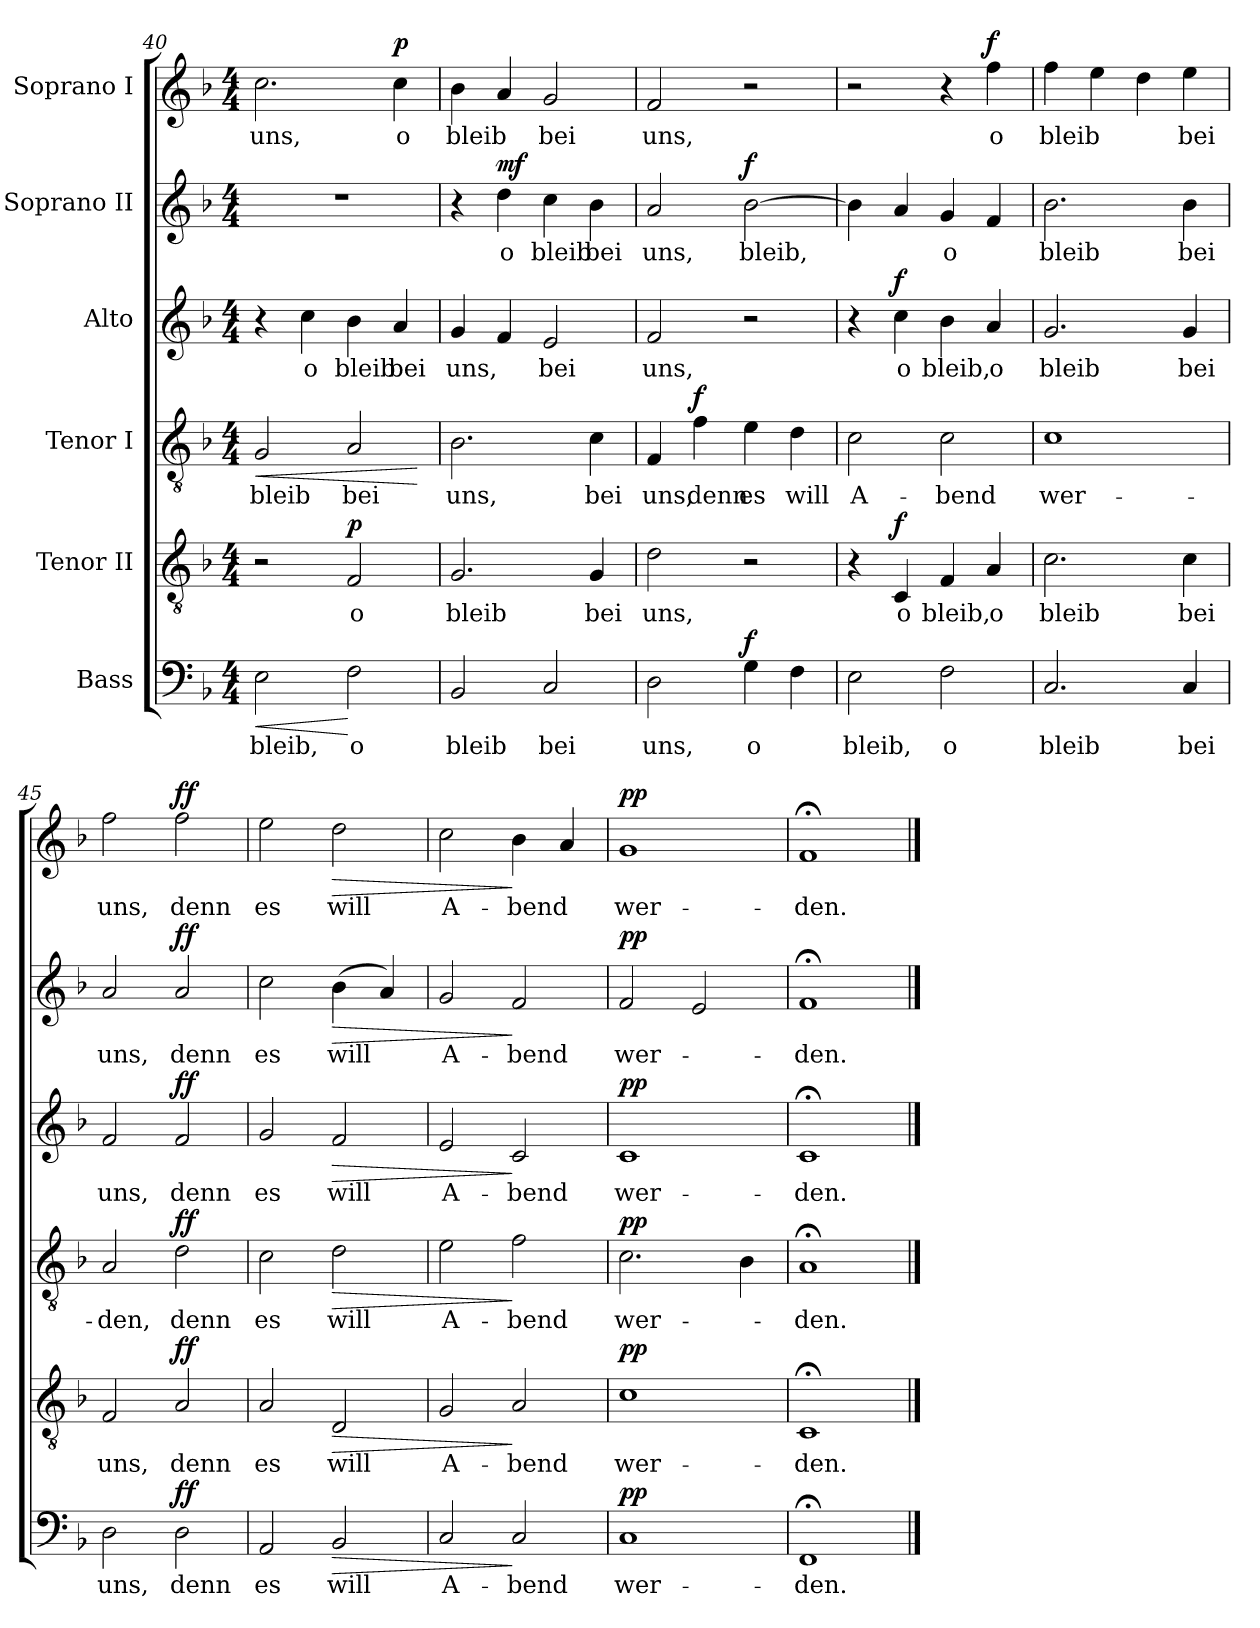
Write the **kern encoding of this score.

**kern	**text	**dynam	**kern	**text	**dynam	**kern	**text	**dynam	**kern	**text	**dynam	**kern	**text	**dynam	**kern	**text	**dynam
*part6	*part6	*part6	*part5	*part5	*part5	*part4	*part4	*part4	*part3	*part3	*part3	*part2	*part2	*part2	*part1	*part1	*part1
*staff6	*staff6	*staff6	*staff5	*staff5	*staff5	*staff4	*staff4	*staff4	*staff3	*staff3	*staff3	*staff2	*staff2	*staff2	*staff1	*staff1	*staff1
*I"Bass	*	*	*I"Tenor II	*	*	*I"Tenor I	*	*	*I"Alto	*	*	*I"Soprano II	*	*	*I"Soprano I	*	*
*clefF4	*	*	*clefGv2	*	*	*clefGv2	*	*	*clefG2	*	*	*clefG2	*	*	*clefG2	*	*
*k[b-]	*	*	*k[b-]	*	*	*k[b-]	*	*	*k[b-]	*	*	*k[b-]	*	*	*k[b-]	*	*
*F:	*	*	*F:	*	*	*F:	*	*	*F:	*	*	*F:	*	*	*F:	*	*
*M4/4	*	*	*M4/4	*	*	*M4/4	*	*	*M4/4	*	*	*M4/4	*	*	*M4/4	*	*
=40	=40	=40	=40	=40	=40	=40	=40	=40	=40	=40	=40	=40	=40	=40	=40	=40	=40
!	!LO:LY:b	!LO:HP:b	!	!	!	!	!LO:LY:b	!LO:HP:b	!	!	!	!	!	!	!	!LO:LY:b	!
2E\	bleib,	<	2r	.	.	2G/	bleib	<	4r	.	.	1r	.	.	2.cc\	uns,	.
!	!	!	!	!	!	!	!	!	!	!LO:LY:b	!	!	!	!	!	!	!
.	.	.	.	.	.	.	.	.	4cc\	o	.	.	.	.	.	.	.
!	!LO:LY:b	!	!	!LO:LY:b	!LO:DY:a	!	!LO:LY:b	!	!	!LO:LY:b	!	!	!	!	!	!	!
2F\	o	[	2F/	o	p	2A/	bei	.	4b-\	bleib	.	.	.	.	.	.	.
!	!	!	!	!	!	!	!	!	!	!LO:LY:b	!	!	!	!	!	!LO:LY:b	!LO:DY:a
.	.	.	.	.	.	.	.	.	4a/	bei	.	.	.	.	4cc\	o	p
.	.	.	.	.	.	.	.	[	.	.	.	.	.	.	.	.	.
=41	=41	=41	=41	=41	=41	=41	=41	=41	=41	=41	=41	=41	=41	=41	=41	=41	=41
!	!LO:LY:b	!	!	!LO:LY:b	!	!	!LO:LY:b	!	!	!LO:LY:b	!	!	!	!	!	!LO:LY:b	!
2BB-/	bleib	.	2.G/	bleib	.	2.B-\	uns,	.	4g/	uns,	.	4r	.	.	4b-\	bleib	.
!	!	!	!	!	!	!	!	!	!	!	!	!	!LO:LY:b	!LO:DY:a	!	!	!
.	.	.	.	.	.	.	.	.	4f/	.	.	4dd\	o	mf	4a/	.	.
!	!LO:LY:b	!	!	!	!	!	!	!	!	!LO:LY:b	!	!	!LO:LY:b	!	!	!LO:LY:b	!
2C/	bei	.	.	.	.	.	.	.	2e/	bei	.	4cc\	bleib	.	2g/	bei	.
!	!	!	!	!LO:LY:b	!	!	!LO:LY:b	!	!	!	!	!	!LO:LY:b	!	!	!	!
.	.	.	4G/	bei	.	4c\	bei	.	.	.	.	4b-\	bei	.	.	.	.
=42	=42	=42	=42	=42	=42	=42	=42	=42	=42	=42	=42	=42	=42	=42	=42	=42	=42
!	!LO:LY:b	!	!	!LO:LY:b	!	!	!LO:LY:b	!	!	!LO:LY:b	!	!	!LO:LY:b	!	!	!LO:LY:b	!
2D\	uns,	.	2d\	uns,	.	4F/	uns,	.	2f/	uns,	.	2a/	uns,	.	2f/	uns,	.
!	!	!	!	!	!	!	!LO:LY:b	!LO:DY:a	!	!	!	!	!	!	!	!	!
.	.	.	.	.	.	4f\	denn	f	.	.	.	.	.	.	.	.	.
!	!LO:LY:b	!LO:DY:a	!	!	!	!	!LO:LY:b	!	!	!	!	!	!LO:LY:b	!LO:DY:a	!	!	!
4G\	o	f	2r	.	.	4e\	es	.	2r	.	.	[2b-\	bleib,	f	2r	.	.
!	!	!	!	!	!	!	!LO:LY:b	!	!	!	!	!	!	!	!	!	!
4F\	.	.	.	.	.	4d\	will	.	.	.	.	.	.	.	.	.	.
!!LO:PB:g=z
=43	=43	=43	=43	=43	=43	=43	=43	=43	=43	=43	=43	=43	=43	=43	=43	=43	=43
!	!LO:LY:b	!	!	!	!	!	!LO:LY:b	!	!	!	!	!	!	!	!	!	!
2E\	bleib,	.	4r	.	.	2c\	A-	.	4r	.	.	4b-\]	.	.	2r	.	.
!	!	!	!	!LO:LY:b	!LO:DY:a	!	!	!	!	!LO:LY:b	!LO:DY:a	!	!	!	!	!	!
.	.	.	4C/	o	f	.	.	.	4cc\	o	f	4a/	.	.	.	.	.
!	!LO:LY:b	!	!	!LO:LY:b	!	!	!LO:LY:b	!	!	!LO:LY:b	!	!	!LO:LY:b	!	!	!	!
2F\	o	.	4F/	bleib,	.	2c\	-bend	.	4b-\	bleib,	.	4g/	o	.	4r	.	.
!	!	!	!	!LO:LY:b	!	!	!	!	!	!LO:LY:b	!	!	!	!	!	!LO:LY:b	!LO:DY:a
.	.	.	4A/	o	.	.	.	.	4a/	o	.	4f/	.	.	4ff\	o	f
=44	=44	=44	=44	=44	=44	=44	=44	=44	=44	=44	=44	=44	=44	=44	=44	=44	=44
!	!LO:LY:b	!	!	!LO:LY:b	!	!	!LO:LY:b	!	!	!LO:LY:b	!	!	!LO:LY:b	!	!	!LO:LY:b	!
2.C/	bleib	.	2.c\	bleib	.	1c	wer-	.	2.g/	bleib	.	2.b-\	bleib	.	4ff\	bleib	.
.	.	.	.	.	.	.	.	.	.	.	.	.	.	.	4ee\	.	.
.	.	.	.	.	.	.	.	.	.	.	.	.	.	.	4dd\	.	.
!	!LO:LY:b	!	!	!LO:LY:b	!	!	!	!	!	!LO:LY:b	!	!	!LO:LY:b	!	!	!LO:LY:b	!
4C/	bei	.	4c\	bei	.	.	.	.	4g/	bei	.	4b-\	bei	.	4ee\	bei	.
=45	=45	=45	=45	=45	=45	=45	=45	=45	=45	=45	=45	=45	=45	=45	=45	=45	=45
!	!LO:LY:b	!	!	!LO:LY:b	!	!	!LO:LY:b	!	!	!LO:LY:b	!	!	!LO:LY:b	!	!	!LO:LY:b	!
2D\	uns,	.	2F/	uns,	.	2A/	-den,	.	2f/	uns,	.	2a/	uns,	.	2ff\	uns,	.
!	!LO:LY:b	!LO:DY:a	!	!LO:LY:b	!LO:DY:a	!	!LO:LY:b	!LO:DY:a	!	!LO:LY:b	!LO:DY:a	!	!LO:LY:b	!LO:DY:a	!	!LO:LY:b	!LO:DY:a
2D\	denn	ff	2A/	denn	ff	2d\	denn	ff	2f/	denn	ff	2a/	denn	ff	2ff\	denn	ff
=46	=46	=46	=46	=46	=46	=46	=46	=46	=46	=46	=46	=46	=46	=46	=46	=46	=46
!	!LO:LY:b	!	!	!LO:LY:b	!	!	!LO:LY:b	!	!	!LO:LY:b	!	!	!LO:LY:b	!	!	!LO:LY:b	!
2AA/	es	.	2A/	es	.	2c\	es	.	2g/	es	.	2cc\	es	.	2ee\	es	.
!	!LO:LY:b	!LO:HP:b	!	!LO:LY:b	!LO:HP:b	!	!LO:LY:b	!LO:HP:b	!	!LO:LY:b	!LO:HP:b	!	!LO:LY:b	!LO:HP:b	!	!LO:LY:b	!LO:HP:b
2BB-/	will	>	2D/	will	>	2d\	will	>	2f/	will	>	(>4b-\	will	>	2dd\	will	>
.	.	.	.	.	.	.	.	.	.	.	.	4a/)	.	.	.	.	.
=47	=47	=47	=47	=47	=47	=47	=47	=47	=47	=47	=47	=47	=47	=47	=47	=47	=47
!	!LO:LY:b	!	!	!LO:LY:b	!	!	!LO:LY:b	!	!	!LO:LY:b	!	!	!LO:LY:b	!	!	!LO:LY:b	!
2C/	A-	.	2G/	A-	.	2e\	A-	.	2e/	A-	.	2g/	A-	.	2cc\	A-	.
!	!LO:LY:b	!	!	!LO:LY:b	!	!	!LO:LY:b	!	!	!LO:LY:b	!	!	!LO:LY:b	!	!	!LO:LY:b	!
2C/	-bend	]	2A/	-bend	]	2f\	-bend	]	2c/	-bend	]	2f/	-bend	]	4b-\	-bend	]
.	.	.	.	.	.	.	.	.	.	.	.	.	.	.	4a/	.	.
=48	=48	=48	=48	=48	=48	=48	=48	=48	=48	=48	=48	=48	=48	=48	=48	=48	=48
!	!LO:LY:b	!LO:DY:a	!	!LO:LY:b	!LO:DY:a	!	!LO:LY:b	!LO:DY:a	!	!LO:LY:b	!LO:DY:a	!	!LO:LY:b	!LO:DY:a	!	!LO:LY:b	!LO:DY:a
1C	wer-	pp	1c	wer-	pp	2.c\	wer-	pp	1c	wer-	pp	2f/	wer-	pp	1g	wer-	pp
.	.	.	.	.	.	.	.	.	.	.	.	2e/	.	.	.	.	.
.	.	.	.	.	.	4B-\	.	.	.	.	.	.	.	.	.	.	.
=49	=49	=49	=49	=49	=49	=49	=49	=49	=49	=49	=49	=49	=49	=49	=49	=49	=49
!	!LO:LY:b	!	!	!LO:LY:b	!	!	!LO:LY:b	!	!	!LO:LY:b	!	!	!LO:LY:b	!	!	!LO:LY:b	!
1FF;<	-den.	.	1C;<	-den.	.	1A;<	-den.	.	1c;<	-den.	.	1f;<	-den.	.	1f;<	-den.	.
==	==	==	==	==	==	==	==	==	==	==	==	==	==	==	==	==	==
*-	*-	*-	*-	*-	*-	*-	*-	*-	*-	*-	*-	*-	*-	*-	*-	*-	*-
